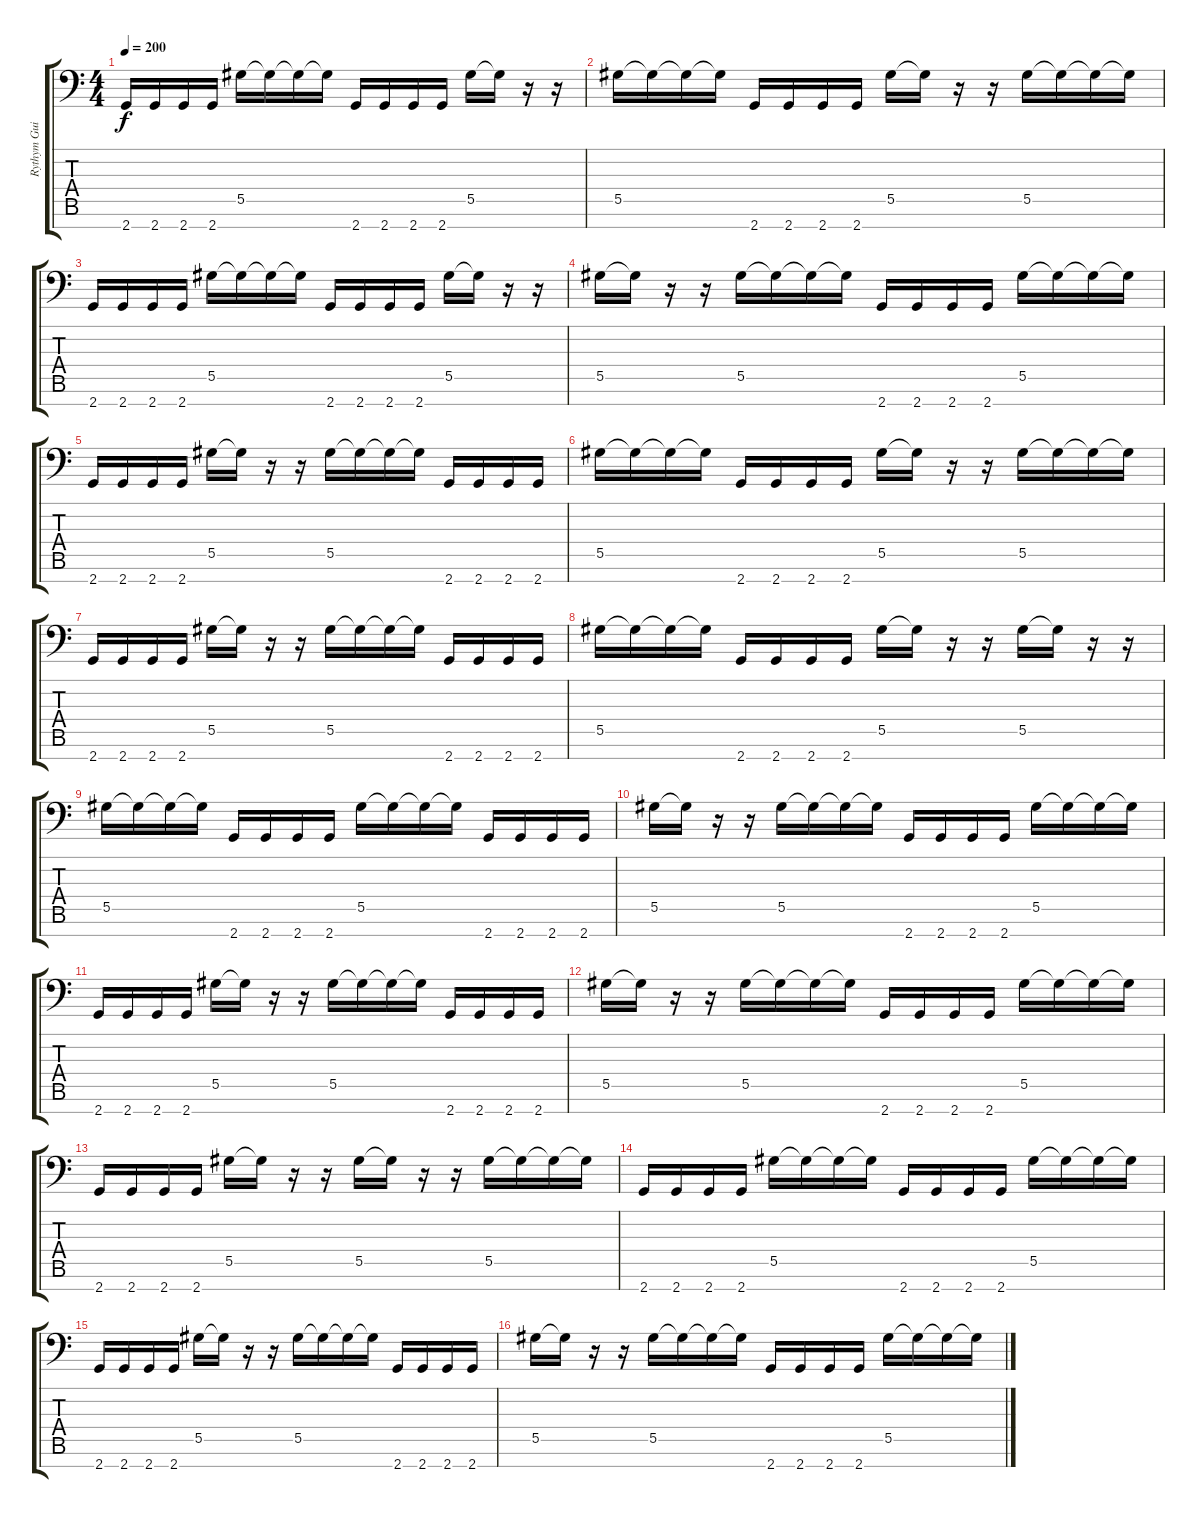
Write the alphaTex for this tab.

\track ("Rythym Guitar 1 (Tuned To F)" "Rythym Gui") {instrument distortionguitar}
\staff {score tabs}
\tuning (Bb3 Gb3 Db3 Ab2 Eb2 Bb1 F1) {hide}
\ts (4 4)
\tempo 200
\clef f4
\ks c
2.7.16{dy f} 2.7.16 2.7.16 2.7.16 5.5.16 5.5{t}.16 5.5{t}.16 5.5{t}.16 2.7.16 2.7.16 2.7.16 2.7.16 5.5.16 5.5{t}.16 r.16 r.16 |
5.5.16 5.5{t}.16 5.5{t}.16 5.5{t}.16 2.7.16 2.7.16 2.7.16 2.7.16 5.5.16 5.5{t}.16 r.16 r.16 5.5.16 5.5{t}.16 5.5{t}.16 5.5{t}.16 |
2.7.16 2.7.16 2.7.16 2.7.16 5.5.16 5.5{t}.16 5.5{t}.16 5.5{t}.16 2.7.16 2.7.16 2.7.16 2.7.16 5.5.16 5.5{t}.16 r.16 r.16 |
5.5.16 5.5{t}.16 r.16 r.16 5.5.16 5.5{t}.16 5.5{t}.16 5.5{t}.16 2.7.16 2.7.16 2.7.16 2.7.16 5.5.16 5.5{t}.16 5.5{t}.16 5.5{t}.16 |
2.7.16 2.7.16 2.7.16 2.7.16 5.5.16 5.5{t}.16 r.16 r.16 5.5.16 5.5{t}.16 5.5{t}.16 5.5{t}.16 2.7.16 2.7.16 2.7.16 2.7.16 |
5.5.16 5.5{t}.16 5.5{t}.16 5.5{t}.16 2.7.16 2.7.16 2.7.16 2.7.16 5.5.16 5.5{t}.16 r.16 r.16 5.5.16 5.5{t}.16 5.5{t}.16 5.5{t}.16 |
2.7.16 2.7.16 2.7.16 2.7.16 5.5.16 5.5{t}.16 r.16 r.16 5.5.16 5.5{t}.16 5.5{t}.16 5.5{t}.16 2.7.16 2.7.16 2.7.16 2.7.16 |
5.5.16 5.5{t}.16 5.5{t}.16 5.5{t}.16 2.7.16 2.7.16 2.7.16 2.7.16 5.5.16 5.5{t}.16 r.16 r.16 5.5.16 5.5{t}.16 r.16 r.16 |
5.5.16 5.5{t}.16 5.5{t}.16 5.5{t}.16 2.7.16 2.7.16 2.7.16 2.7.16 5.5.16 5.5{t}.16 5.5{t}.16 5.5{t}.16 2.7.16 2.7.16 2.7.16 2.7.16 |
5.5.16 5.5{t}.16 r.16 r.16 5.5.16 5.5{t}.16 5.5{t}.16 5.5{t}.16 2.7.16 2.7.16 2.7.16 2.7.16 5.5.16 5.5{t}.16 5.5{t}.16 5.5{t}.16 |
2.7.16 2.7.16 2.7.16 2.7.16 5.5.16 5.5{t}.16 r.16 r.16 5.5.16 5.5{t}.16 5.5{t}.16 5.5{t}.16 2.7.16 2.7.16 2.7.16 2.7.16 |
5.5.16 5.5{t}.16 r.16 r.16 5.5.16 5.5{t}.16 5.5{t}.16 5.5{t}.16 2.7.16 2.7.16 2.7.16 2.7.16 5.5.16 5.5{t}.16 5.5{t}.16 5.5{t}.16 |
2.7.16 2.7.16 2.7.16 2.7.16 5.5.16 5.5{t}.16 r.16 r.16 5.5.16 5.5{t}.16 r.16 r.16 5.5.16 5.5{t}.16 5.5{t}.16 5.5{t}.16 |
2.7.16 2.7.16 2.7.16 2.7.16 5.5.16 5.5{t}.16 5.5{t}.16 5.5{t}.16 2.7.16 2.7.16 2.7.16 2.7.16 5.5.16 5.5{t}.16 5.5{t}.16 5.5{t}.16 |
2.7.16 2.7.16 2.7.16 2.7.16 5.5.16 5.5{t}.16 r.16 r.16 5.5.16 5.5{t}.16 5.5{t}.16 5.5{t}.16 2.7.16 2.7.16 2.7.16 2.7.16 |
5.5.16 5.5{t}.16 r.16 r.16 5.5.16 5.5{t}.16 5.5{t}.16 5.5{t}.16 2.7.16 2.7.16 2.7.16 2.7.16 5.5.16 5.5{t}.16 5.5{t}.16 5.5{t}.16
